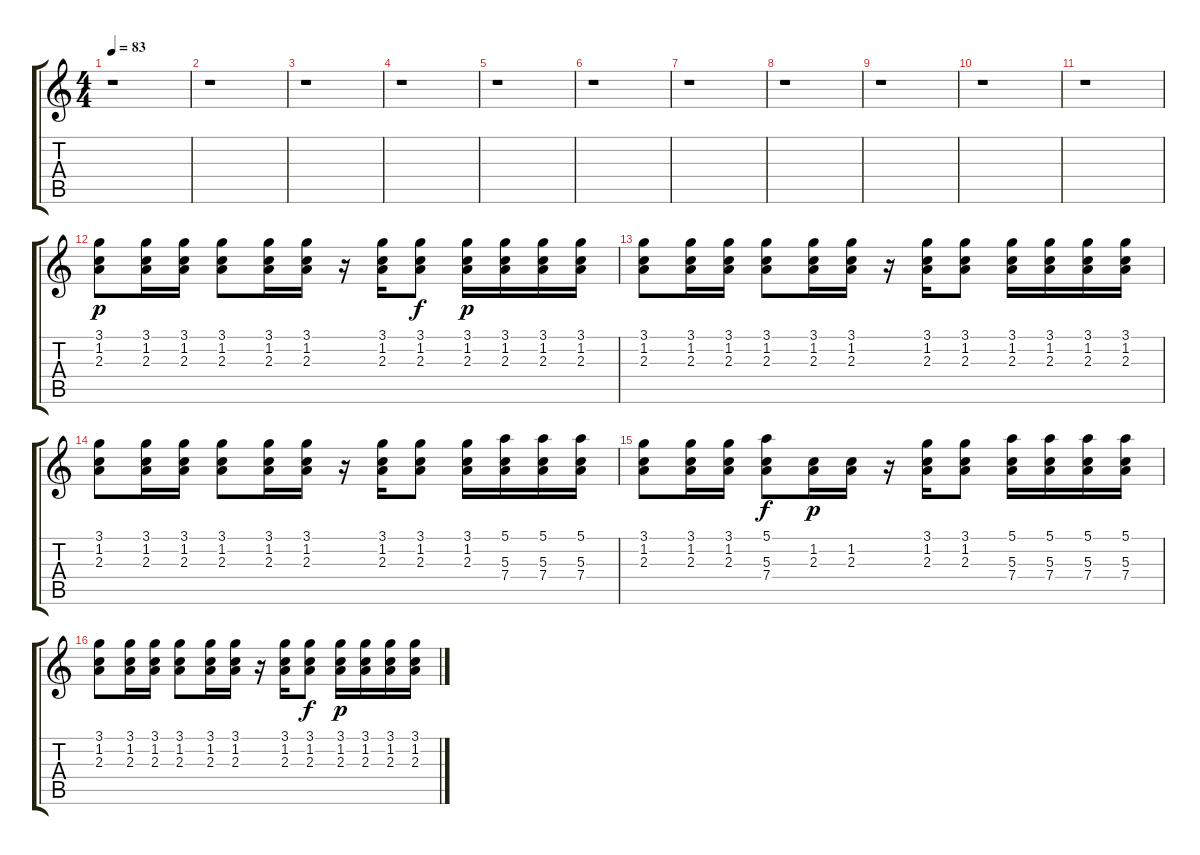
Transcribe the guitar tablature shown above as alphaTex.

\track "" {instrument acousticguitarnylon}
\staff {score tabs}
\tuning (E4 B3 G3 D3 A2 E2) {hide}
\ts (4 4)
\tempo 83
\clef g2
\ks c
r.1{dy p} |
r.1 |
r.1 |
r.1 |
r.1 |
r.1 |
r.1 |
r.1 |
r.1 |
r.1 |
r.1 |
(3.1 1.2 2.3).8 (3.1 1.2 2.3).16 (3.1 1.2 2.3).16 (3.1 1.2 2.3).8 (3.1 1.2 2.3).16 (3.1 1.2 2.3).16 r.16 (3.1 1.2 2.3).16 (3.1 1.2 2.3).8{dy f} (3.1 1.2 2.3).16{dy p} (3.1 1.2 2.3).16 (3.1 1.2 2.3).16 (3.1 1.2 2.3).16 |
(3.1 1.2 2.3).8 (3.1 1.2 2.3).16 (3.1 1.2 2.3).16 (3.1 1.2 2.3).8 (3.1 1.2 2.3).16 (3.1 1.2 2.3).16 r.16 (3.1 1.2 2.3).16 (3.1 1.2 2.3).8 (3.1 1.2 2.3).16 (3.1 1.2 2.3).16 (3.1 1.2 2.3).16 (3.1 1.2 2.3).16 |
(3.1 1.2 2.3).8 (3.1 1.2 2.3).16 (3.1 1.2 2.3).16 (3.1 1.2 2.3).8 (3.1 1.2 2.3).16 (3.1 1.2 2.3).16 r.16 (3.1 1.2 2.3).16 (3.1 1.2 2.3).8 (3.1 1.2 2.3).16 (5.1 5.3 7.4).16 (5.1 5.3 7.4).16 (5.1 5.3 7.4).16 |
(3.1 1.2 2.3).8 (3.1 1.2 2.3).16 (3.1 1.2 2.3).16 (5.1 5.3 7.4).8{dy f} (1.2 2.3).16{dy p} (1.2 2.3).16 r.16 (3.1 1.2 2.3).16 (3.1 1.2 2.3).8 (5.1 5.3 7.4).16 (5.1 5.3 7.4).16 (5.1 5.3 7.4).16 (5.1 5.3 7.4).16 |
(3.1 1.2 2.3).8 (3.1 1.2 2.3).16 (3.1 1.2 2.3).16 (3.1 1.2 2.3).8 (3.1 1.2 2.3).16 (3.1 1.2 2.3).16 r.16 (3.1 1.2 2.3).16 (3.1 1.2 2.3).8{dy f} (3.1 1.2 2.3).16{dy p} (3.1 1.2 2.3).16 (3.1 1.2 2.3).16 (3.1 1.2 2.3).16
